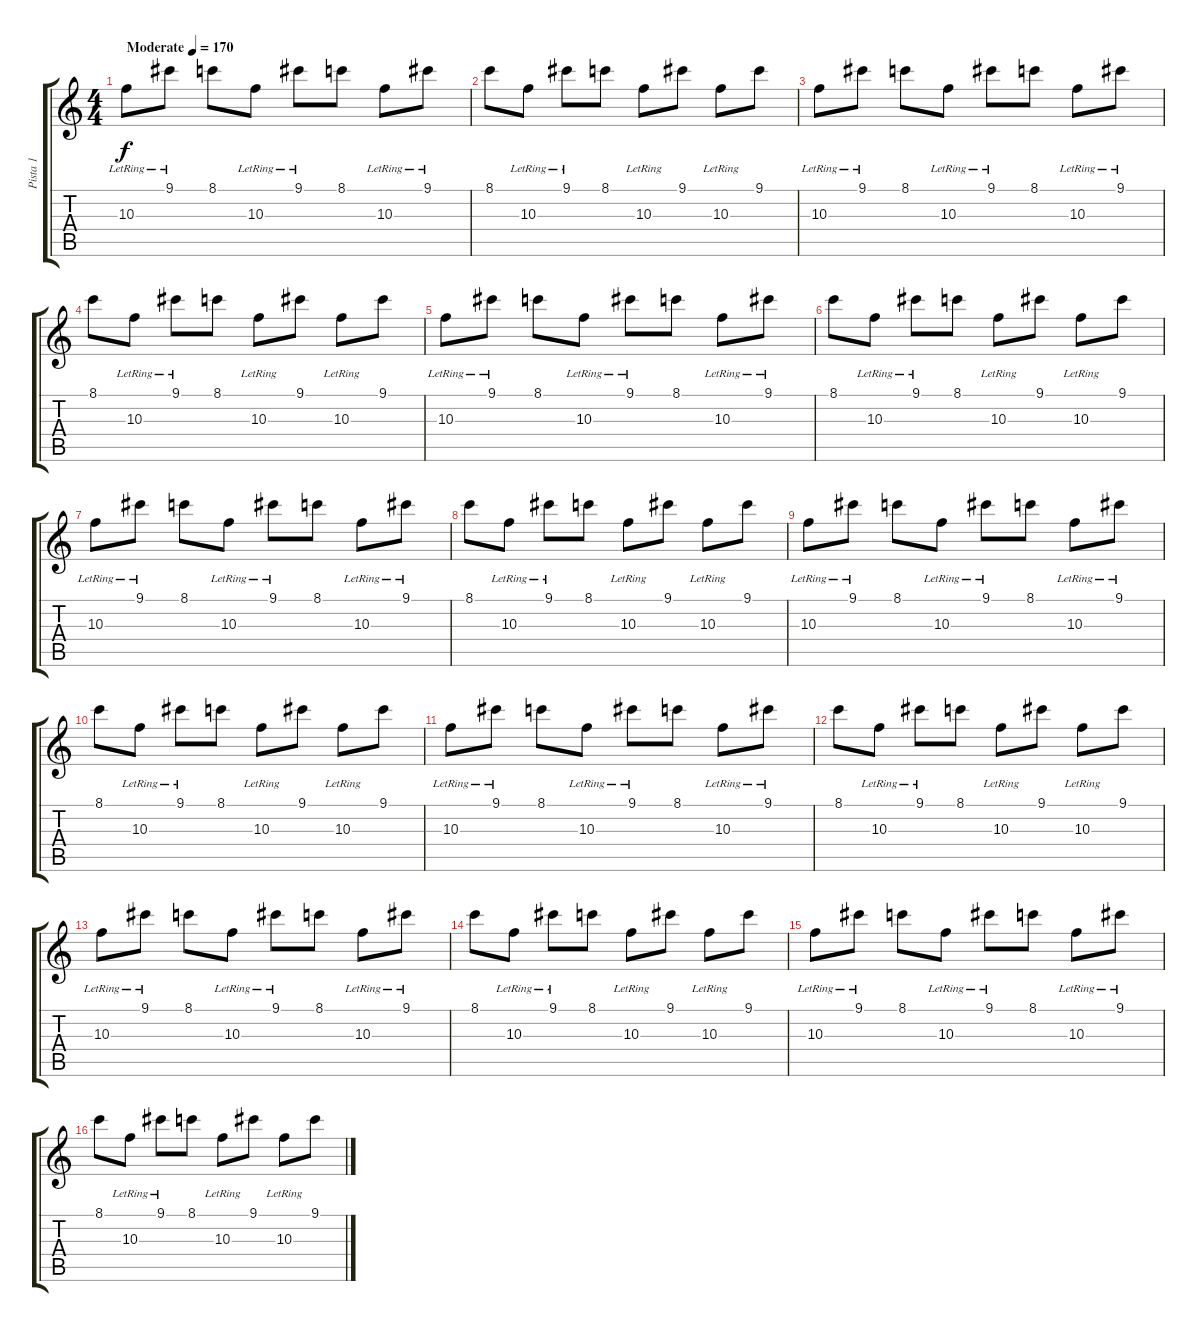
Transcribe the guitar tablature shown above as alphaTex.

\track ("Pista 1" "Pista 1") {instrument distortionguitar}
\staff {score tabs}
\tuning (E4 B3 G3 D3 A2 D2) {hide}
\ts (4 4)
\tempo (170 "Moderate")
\clef g2
\ks c
10.3{lr}.8{dy f instrument distortionguitar} 9.1{lr}.8 8.1.8 10.3{lr}.8 9.1{lr}.8 8.1.8 10.3{lr}.8 9.1{lr}.8 |
8.1.8 10.3{lr}.8 9.1{lr}.8 8.1.8 10.3{lr}.8 9.1.8 10.3{lr}.8 9.1.8 |
10.3{lr}.8 9.1{lr}.8 8.1.8 10.3{lr}.8 9.1{lr}.8 8.1.8 10.3{lr}.8 9.1{lr}.8 |
8.1.8 10.3{lr}.8 9.1{lr}.8 8.1.8 10.3{lr}.8 9.1.8 10.3{lr}.8 9.1.8 |
10.3{lr}.8 9.1{lr}.8 8.1.8 10.3{lr}.8 9.1{lr}.8 8.1.8 10.3{lr}.8 9.1{lr}.8 |
8.1.8 10.3{lr}.8 9.1{lr}.8 8.1.8 10.3{lr}.8 9.1.8 10.3{lr}.8 9.1.8 |
10.3{lr}.8 9.1{lr}.8 8.1.8 10.3{lr}.8 9.1{lr}.8 8.1.8 10.3{lr}.8 9.1{lr}.8 |
8.1.8 10.3{lr}.8 9.1{lr}.8 8.1.8 10.3{lr}.8 9.1.8 10.3{lr}.8 9.1.8 |
10.3{lr}.8 9.1{lr}.8 8.1.8 10.3{lr}.8 9.1{lr}.8 8.1.8 10.3{lr}.8 9.1{lr}.8 |
8.1.8 10.3{lr}.8 9.1{lr}.8 8.1.8 10.3{lr}.8 9.1.8 10.3{lr}.8 9.1.8 |
10.3{lr}.8 9.1{lr}.8 8.1.8 10.3{lr}.8 9.1{lr}.8 8.1.8 10.3{lr}.8 9.1{lr}.8 |
8.1.8 10.3{lr}.8 9.1{lr}.8 8.1.8 10.3{lr}.8 9.1.8 10.3{lr}.8 9.1.8 |
10.3{lr}.8 9.1{lr}.8 8.1.8 10.3{lr}.8 9.1{lr}.8 8.1.8 10.3{lr}.8 9.1{lr}.8 |
8.1.8 10.3{lr}.8 9.1{lr}.8 8.1.8 10.3{lr}.8 9.1.8 10.3{lr}.8 9.1.8 |
10.3{lr}.8 9.1{lr}.8 8.1.8 10.3{lr}.8 9.1{lr}.8 8.1.8 10.3{lr}.8 9.1{lr}.8 |
8.1.8 10.3{lr}.8 9.1{lr}.8 8.1.8 10.3{lr}.8 9.1.8 10.3{lr}.8 9.1.8
